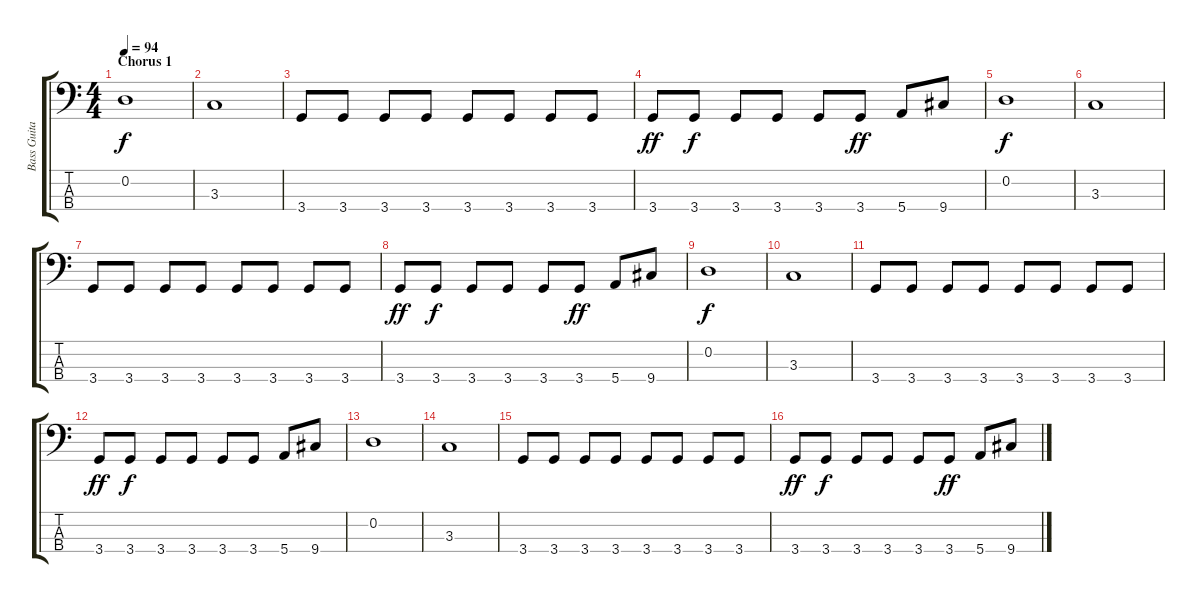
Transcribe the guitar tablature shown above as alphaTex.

\track ("Bass Guitar" "Bass Guita") {instrument electricbassfinger}
\staff {score tabs}
\tuning (G2 D2 A1 E1) {hide}
\ts (4 4)
\section ("" "Chorus 1")
\tempo 94
\clef f4
\ks c
0.2.1{dy f} |
3.3.1 |
3.4.8 3.4.8 3.4.8 3.4.8 3.4.8 3.4.8 3.4.8 3.4.8 |
3.4.8{dy ff} 3.4.8{dy f} 3.4.8 3.4.8 3.4.8 3.4.8{dy ff} 5.4.8 9.4.8 |
0.2.1{dy f} |
3.3.1 |
3.4.8 3.4.8 3.4.8 3.4.8 3.4.8 3.4.8 3.4.8 3.4.8 |
3.4.8{dy ff} 3.4.8{dy f} 3.4.8 3.4.8 3.4.8 3.4.8{dy ff} 5.4.8 9.4.8 |
0.2.1{dy f} |
3.3.1 |
3.4.8 3.4.8 3.4.8 3.4.8 3.4.8 3.4.8 3.4.8 3.4.8 |
3.4.8{dy ff} 3.4.8{dy f} 3.4.8 3.4.8 3.4.8 3.4.8 5.4.8 9.4.8 |
0.2.1 |
3.3.1 |
3.4.8 3.4.8 3.4.8 3.4.8 3.4.8 3.4.8 3.4.8 3.4.8 |
3.4.8{dy ff} 3.4.8{dy f} 3.4.8 3.4.8 3.4.8 3.4.8{dy ff} 5.4.8 9.4.8
